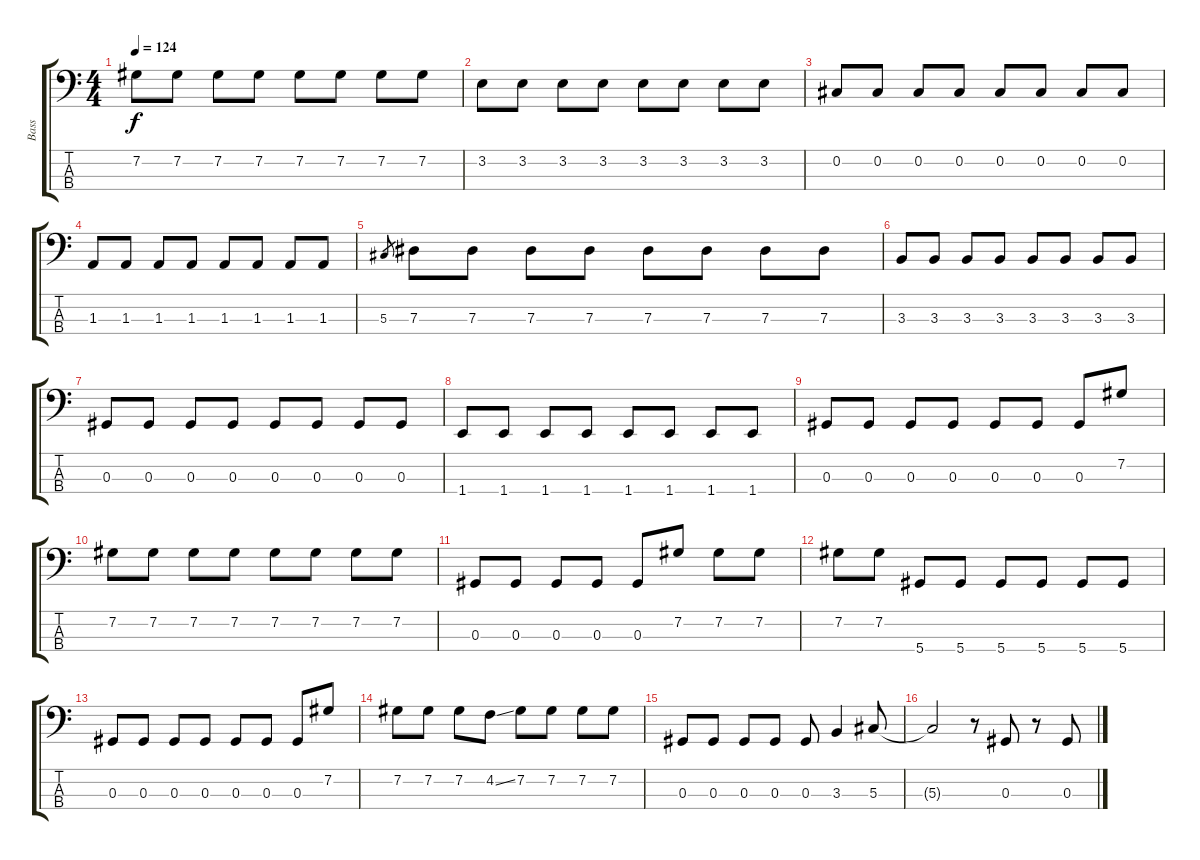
\track ("Bass" "Bass") {instrument electricbassfinger}
\staff {score tabs}
\tuning (Gb2 Db2 Ab1 Eb1) {hide}
\ts (4 4)
\tempo 124
\clef f4
\ks c
7.2.8{dy f} 7.2.8 7.2.8 7.2.8 7.2.8 7.2.8 7.2.8 7.2.8 |
3.2.8 3.2.8 3.2.8 3.2.8 3.2.8 3.2.8 3.2.8 3.2.8 |
0.2.8 0.2.8 0.2.8 0.2.8 0.2.8 0.2.8 0.2.8 0.2.8 |
1.3.8 1.3.8 1.3.8 1.3.8 1.3.8 1.3.8 1.3.8 1.3.8 |
5.3.8{gr} 7.3.8 7.3.8 7.3.8 7.3.8 7.3.8 7.3.8 7.3.8 7.3.8 |
3.3.8 3.3.8 3.3.8 3.3.8 3.3.8 3.3.8 3.3.8 3.3.8 |
0.3.8 0.3.8 0.3.8 0.3.8 0.3.8 0.3.8 0.3.8 0.3.8 |
1.4.8 1.4.8 1.4.8 1.4.8 1.4.8 1.4.8 1.4.8 1.4.8 |
0.3.8 0.3.8 0.3.8 0.3.8 0.3.8 0.3.8 0.3.8 7.2.8 |
7.2.8 7.2.8 7.2.8 7.2.8 7.2.8 7.2.8 7.2.8 7.2.8 |
0.3.8 0.3.8 0.3.8 0.3.8 0.3.8 7.2.8 7.2.8 7.2.8 |
7.2.8 7.2.8 5.4.8 5.4.8 5.4.8 5.4.8 5.4.8 5.4.8 |
0.3.8 0.3.8 0.3.8 0.3.8 0.3.8 0.3.8 0.3.8 7.2.8 |
7.2.8 7.2.8 7.2.8 4.2{ss}.8 7.2.8 7.2.8 7.2.8 7.2.8 |
0.3.8 0.3.8 0.3.8 0.3.8 0.3.8 3.3.4 5.3.8 |
5.3{t}.2 r.8 0.3.8 r.8 0.3.8
